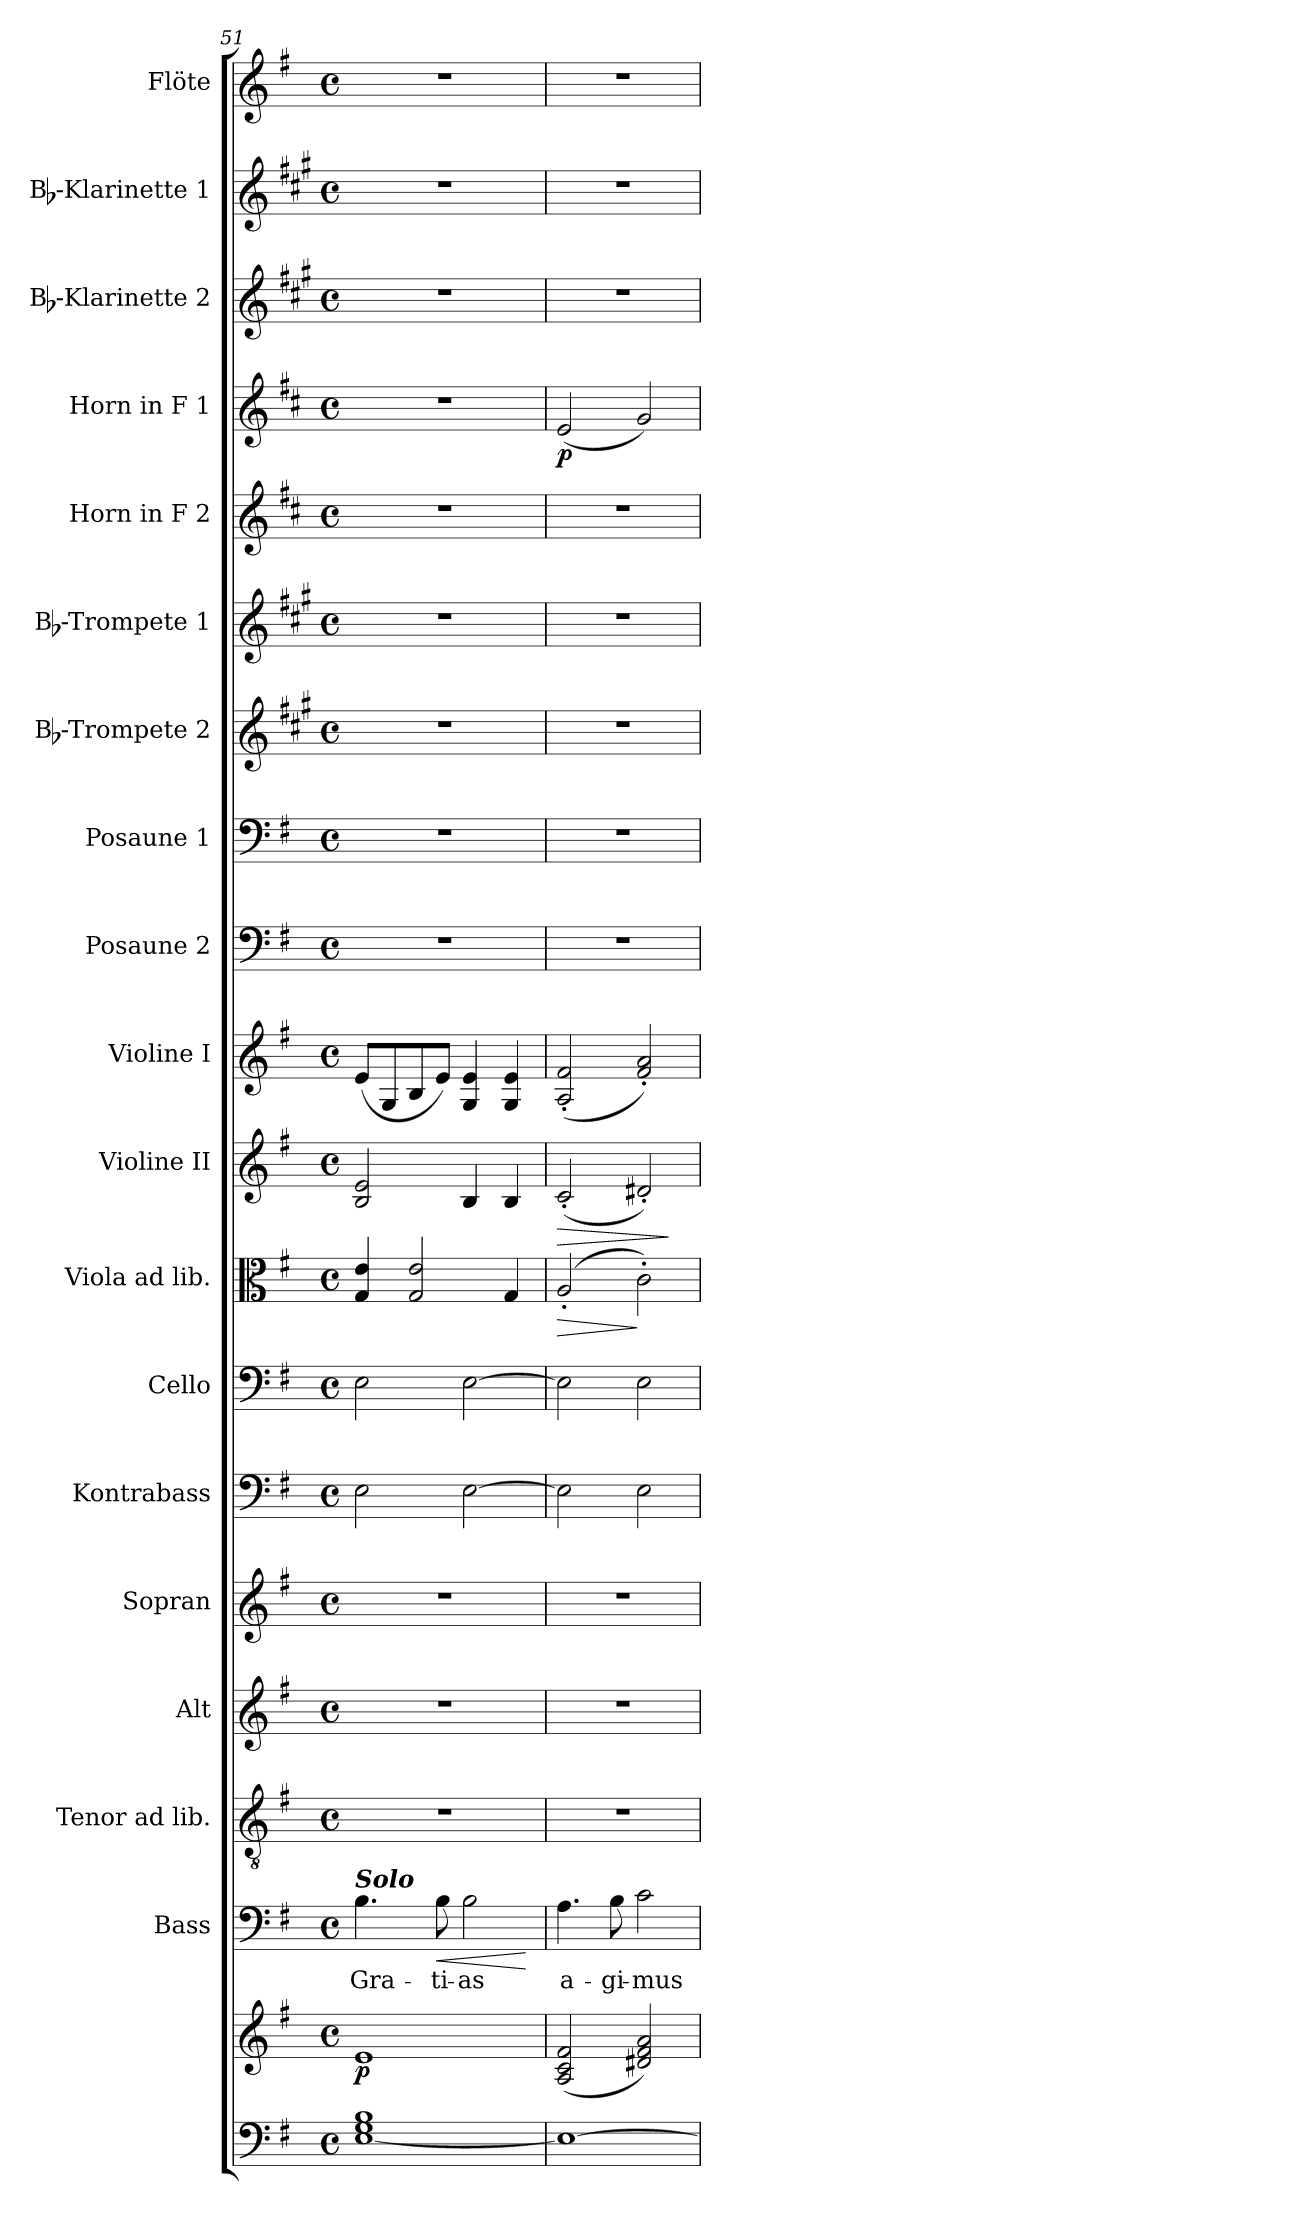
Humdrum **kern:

**kern	**kern	**dynam	**kern	**text	**dynam	**kern	**kern	**kern	**kern	**kern	**kern	**dynam	**kern	**dynam	**kern	**kern	**kern	**kern	**kern	**kern	**kern	**dynam	**kern	**kern	**kern
*part19	*part19	*part19	*part18	*part18	*part18	*part17	*part16	*part15	*part14	*part13	*part12	*part12	*part11	*part11	*part10	*part9	*part8	*part7	*part6	*part5	*part4	*part4	*part3	*part2	*part1
*staff20	*staff19	*staff19/20	*staff18	*staff18	*staff18	*staff17	*staff16	*staff15	*staff14	*staff13	*staff12	*staff12	*staff11	*staff11	*staff10	*staff9	*staff8	*staff7	*staff6	*staff5	*staff4	*staff4	*staff3	*staff2	*staff1
*	*	*	*I"Bass	*	*	*I"Tenor ad lib.	*I"Alt	*I"Sopran	*I"Kontrabass	*I"Cello	*I"Viola ad lib.	*	*I"Violine II	*	*I"Violine I	*I"Posaune 2	*I"Posaune 1	*I"Bb-Trompete 2	*I"Bb-Trompete 1	*I"Horn in F 2	*I"Horn in F 1	*	*I"Bb-Klarinette 2	*I"Bb-Klarinette 1	*I"Flöte
*	*	*	*I'B.	*	*	*I'T.	*I'A.	*I'S.	*I'Kb.	*	*I'Vla.	*	*I'Vl. II	*	*I'Vl. I	*I'Pos. 2	*I'Pos. 1	*I'Bb Trp. 2	*I'Bb Trp. 1	*	*	*	*I'Bb Kl. 2	*I'Bb Kl. 1	*I'Fl.
*clefF4	*clefG2	*	*clefF4	*	*	*clefGv2	*clefG2	*clefG2	*clefF4	*clefF4	*clefC3	*	*clefG2	*	*clefG2	*clefF4	*clefF4	*clefG2	*clefG2	*clefG2	*clefG2	*	*clefG2	*clefG2	*clefG2
*	*	*	*	*	*	*	*	*	*ITrd7c12	*	*	*	*	*	*	*	*	*ITrd1c2	*ITrd1c2	*ITrd4c7	*ITrd4c7	*	*ITrd1c2	*ITrd1c2	*
*k[f#]	*k[f#]	*	*k[f#]	*	*	*k[f#]	*k[f#]	*k[f#]	*k[f#]	*k[f#]	*k[f#]	*	*k[f#]	*	*k[f#]	*k[f#]	*k[f#]	*k[f#]	*k[f#]	*k[f#]	*k[f#]	*	*k[f#]	*k[f#]	*k[f#]
*G:	*G:	*	*G:	*	*	*G:	*G:	*G:	*G:	*G:	*G:	*	*G:	*	*G:	*G:	*G:	*G:	*G:	*G:	*G:	*	*G:	*G:	*G:
*M4/4	*M4/4	*	*M4/4	*	*	*M4/4	*M4/4	*M4/4	*M4/4	*M4/4	*M4/4	*	*M4/4	*	*M4/4	*M4/4	*M4/4	*M4/4	*M4/4	*M4/4	*M4/4	*	*M4/4	*M4/4	*M4/4
*met(c)	*met(c)	*	*met(c)	*	*	*met(c)	*met(c)	*met(c)	*met(c)	*met(c)	*met(c)	*	*met(c)	*	*met(c)	*met(c)	*met(c)	*met(c)	*met(c)	*met(c)	*met(c)	*	*met(c)	*met(c)	*met(c)
=51	=51	=51	=51	=51	=51	=51	=51	=51	=51	=51	=51	=51	=51	=51	=51	=51	=51	=51	=51	=51	=51	=51	=51	=51	=51
*^	*	*	*	*	*	*	*	*	*	*	*	*	*	*	*	*	*	*	*	*	*	*	*	*	*
!	!	!	!	!LO:TX:a:Bi:t=Solo	!	!	!	!	!	!	!	!	!	!	!	!	!	!	!	!	!	!	!	!	!	!
!	!	!	!LO:DY:b	!	!LO:LY:b	!	!	!	!	!	!	!	!	!	!	!	!	!	!	!	!	!	!	!	!	!
1G 1B	[<1E	1e	p	4.B\	Gra-	.	1r	1r	1r	2EE\	2E\	4G/ 4e/	.	2B/ 2e/	.	(<8e/L	1r	1r	1r	1r	1r	1r	.	1r	1r	1r
.	.	.	.	.	.	.	.	.	.	.	.	.	.	.	.	8G/	.	.	.	.	.	.	.	.	.	.
.	.	.	.	.	.	.	.	.	.	.	.	2G/ 2e/	.	.	.	8B/	.	.	.	.	.	.	.	.	.	.
!	!	!	!	!	!LO:LY:b	!LO:HP:b	!	!	!	!	!	!	!	!	!	!	!	!	!	!	!	!	!	!	!	!
.	.	.	.	8B\	-ti-	<	.	.	.	.	.	.	.	.	.	8e/J)	.	.	.	.	.	.	.	.	.	.
!	!	!	!	!	!LO:LY:b	!	!	!	!	!	!	!	!	!	!	!	!	!	!	!	!	!	!	!	!	!
.	.	.	.	2B\	-as	.	.	.	.	[2EE\	[2E\	.	.	4B/	.	4G/ 4e/	.	.	.	.	.	.	.	.	.	.
.	.	.	.	.	.	.	.	.	.	.	.	4G/	.	4B/	.	4G/ 4e/	.	.	.	.	.	.	.	.	.	.
*v	*v	*	*	*	*	*	*	*	*	*	*	*	*	*	*	*	*	*	*	*	*	*	*	*	*	*
.	.	.	.	.	[	.	.	.	.	.	.	.	.	.	.	.	.	.	.	.	.	.	.	.	.
=52	=52	=52	=52	=52	=52	=52	=52	=52	=52	=52	=52	=52	=52	=52	=52	=52	=52	=52	=52	=52	=52	=52	=52	=52	=52
!	!	!	!	!LO:LY:b	!	!	!	!	!	!	!	!LO:HP:b	!	!LO:HP:b	!	!	!	!	!	!	!	!LO:DY:b	!	!	!
1E_	(<2A/ 2c/ 2f#/	.	4.A\	a-	.	1r	1r	1r	2EE\]	2E\]	(2A'</	>	(<2c'</	>	(<2A/'< 2f#/'<	1r	1r	1r	1r	1r	(<2A/	p	1r	1r	1r
!	!	!	!	!LO:LY:b	!	!	!	!	!	!	!	!	!	!	!	!	!	!	!	!	!	!	!	!	!
.	.	.	8B\	-gi-	.	.	.	.	.	.	.	.	.	.	.	.	.	.	.	.	.	.	.	.	.
!	!	!	!	!LO:LY:b	!	!	!	!	!	!	!	!	!	!	!	!	!	!	!	!	!	!	!	!	!
.	2d#X/ 2f#/ 2a/)	.	2c\	-mus	.	.	.	.	2EE\	2E\	2c'>\)	]	2d#X'</)	.	2f#/'< 2a/'<)	.	.	.	.	.	2c/)	.	.	.	.
.	.	.	.	.	.	.	.	.	.	.	.	.	.	]	.	.	.	.	.	.	.	.	.	.	.
=	=	=	=	=	=	=	=	=	=	=	=	=	=	=	=	=	=	=	=	=	=	=	=	=	=
*-	*-	*-	*-	*-	*-	*-	*-	*-	*-	*-	*-	*-	*-	*-	*-	*-	*-	*-	*-	*-	*-	*-	*-	*-	*-
